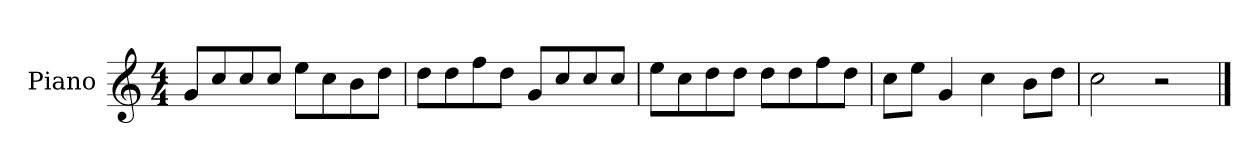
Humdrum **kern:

**kern
*part1
*staff1
*I"Piano
*I'P-no
*clefG2
*k[]
*M4/4
*MM90
=1
8g/L
8cc/
8cc/
8cc/J
8ee\L
8cc\
8b\
8dd\J
=2
8dd\L
8dd\
8ff\
8dd\J
8g/L
8cc/
8cc/
8cc/J
=3
8ee\L
8cc\
8dd\
8dd\J
8dd\L
8dd\
8ff\
8dd\J
=4
8cc\L
8ee\J
4g/
4cc\
8b\L
8dd\J
=5
2cc\
2r
==
*-
